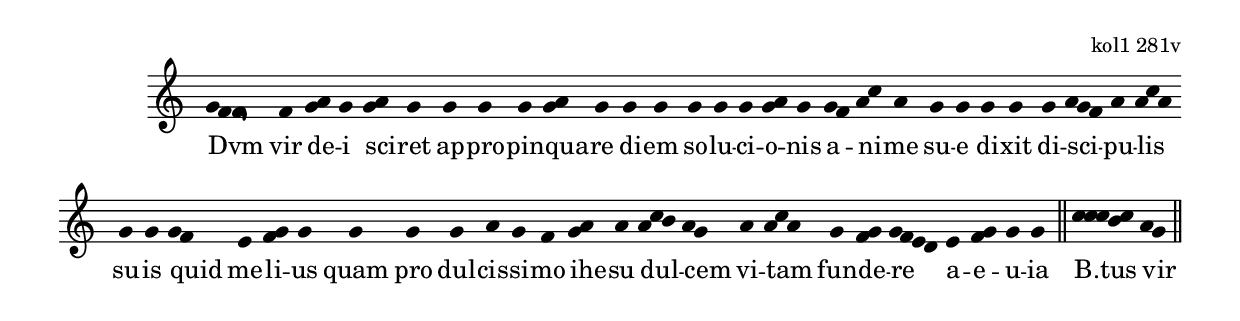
\version "2.19.32"

\include "../lib/synopsis.ily"

\score {
  \transpose c c' {
    \plainchant
    \melisma { g f \strophicus f } \bar "" f \bar "" \melisma { g a } g \bar "" \melisma { g a } g \bar "" g g g \melisma { g a } g \bar ""
    g g \bar "" g g g \melisma { g a } g \bar "" \melisma { g f } \melisma { a c' } a \bar "" g g \bar ""
    g g \bar "" g \melisma { a g f } a \melisma { a c' a } \bar "" g g \bar ""
    \melisma { g f } \bar "" e \melisma { f g } g \bar ""
    g \bar "" g \bar "" g a g f \bar "" \melisma { g a } a \bar ""
    \melisma { a c' b } \melisma { a g } \bar "" a \melisma { a c' a } \bar "" g \melisma { f g } \melisma { g f e d } \bar "" e \melisma { f g } g g \bar "||"

    \melisma { c' c' c' b c' } \bar "" \melisma { a g } \bar "||"
  }
  \addlyrics {
    Dvm vir de -- i sci -- ret ap -- pro -- pin -- qua -- re
    di -- em so -- lu -- ci -- o -- nis a -- ni -- me su -- e
    di -- xit di -- sci -- pu -- lis su -- is
    quid me -- li -- us
    quam pro dul -- cis -- si -- mo ihe -- su
    dul -- cem vi -- tam fun -- de -- re a -- e -- u -- ia

    B.tus vir
  }
  \header {
    quid = "antiphona"
    fontes = "kol1 281v"
  }
}